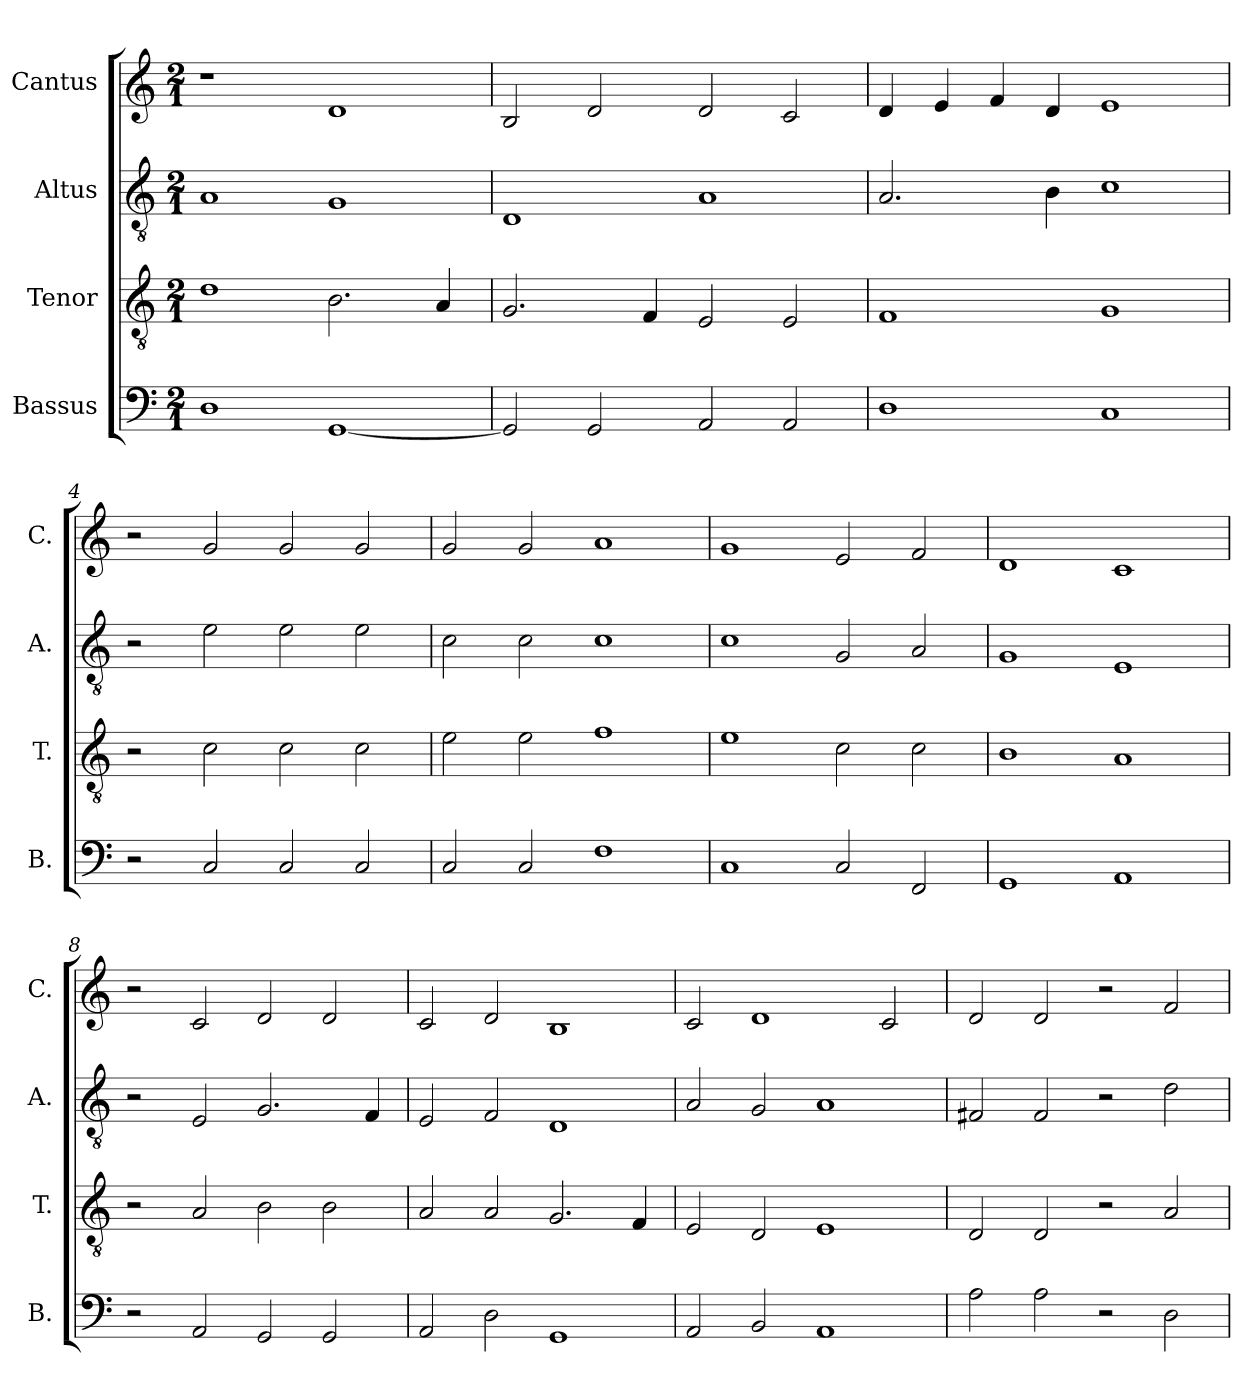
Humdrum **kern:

**kern	**kern	**kern	**kern
*part4	*part3	*part2	*part1
*staff4	*staff3	*staff2	*staff1
*I"Bassus	*I"Tenor	*I"Altus	*I"Cantus
*I'B.	*I'T.	*I'A.	*I'C.
*clefF4	*clefGv2	*clefGv2	*clefG2
*k[]	*k[]	*k[]	*k[]
*M2/1	*M2/1	*M2/1	*M2/1
*MM320	*MM320	*MM320	*MM320
=1	=1	=1	=1
1D	1d	1A	1r
[1GG	2.B\	1G	1d
.	4A/	.	.
=2	=2	=2	=2
2GG/]	2.G/	1D	2B/
2GG/	.	.	2d/
.	4F/	.	.
2AA/	2E/	1A	2d/
2AA/	2E/	.	2c/
=3	=3	=3	=3
1D	1F	2.A/	4d/
.	.	.	4e/
.	.	.	4f/
.	.	4B\	4d/
1C	1G	1c	1e
=4	=4	=4	=4
2r	2r	2r	2r
2C/	2c\	2e\	2g/
2C/	2c\	2e\	2g/
2C/	2c\	2e\	2g/
=5	=5	=5	=5
2C/	2e\	2c\	2g/
2C/	2e\	2c\	2g/
1F	1f	1c	1a
=6	=6	=6	=6
1C	1e	1c	1g
2C/	2c\	2G/	2e/
2FF/	2c\	2A/	2f/
=7	=7	=7	=7
1GG	1B	1G	1d
1AA	1A	1E	1c
!!LO:LB:g=z
=8	=8	=8	=8
2r	2r	2r	2r
2AA/	2A/	2E/	2c/
2GG/	2B\	2.G/	2d/
2GG/	2B\	.	2d/
.	.	4F/	.
=9	=9	=9	=9
2AA/	2A/	2E/	2c/
2D\	2A/	2F/	2d/
1GG	2.G/	1D	1B
.	4F/	.	.
=10	=10	=10	=10
2AA/	2E/	2A/	2c/
2BB/	2D/	2G/	1d
1AA	1E	1A	.
.	.	.	2c/
=11	=11	=11	=11
2A\	2D/	2F#X/	2d/
2A\	2D/	2F#/	2d/
2r	2r	2r	2r
2D\	2A/	2d\	2f/
=	=	=	=
*-	*-	*-	*-
